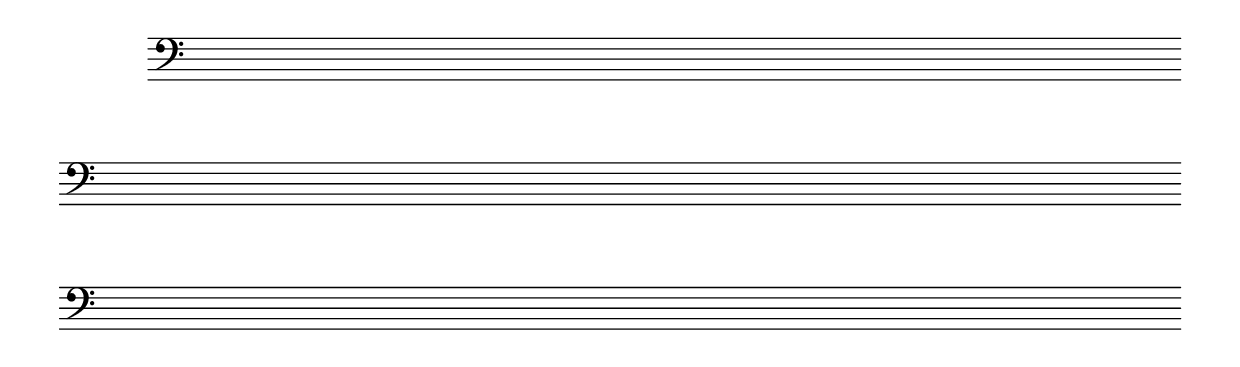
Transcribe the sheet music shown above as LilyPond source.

\version "1.7.18"
\header {
  texidoc="@cindex Blank Paper

Blank music paper with clefs. Change the repeat count to get more staves.

" }
\score {
  \notes {
    % \clef violin
    \clef bass 
    \repeat unfold 3 { c1 \break }
  }
  \paper {
    \translator {
      \ScoreContext
      TimeSignature \override #'transparent = ##t
      NoteHead \override #'transparent = ##t
      defaultBarType = #""
      \remove Bar_number_engraver
    }
  }
}

